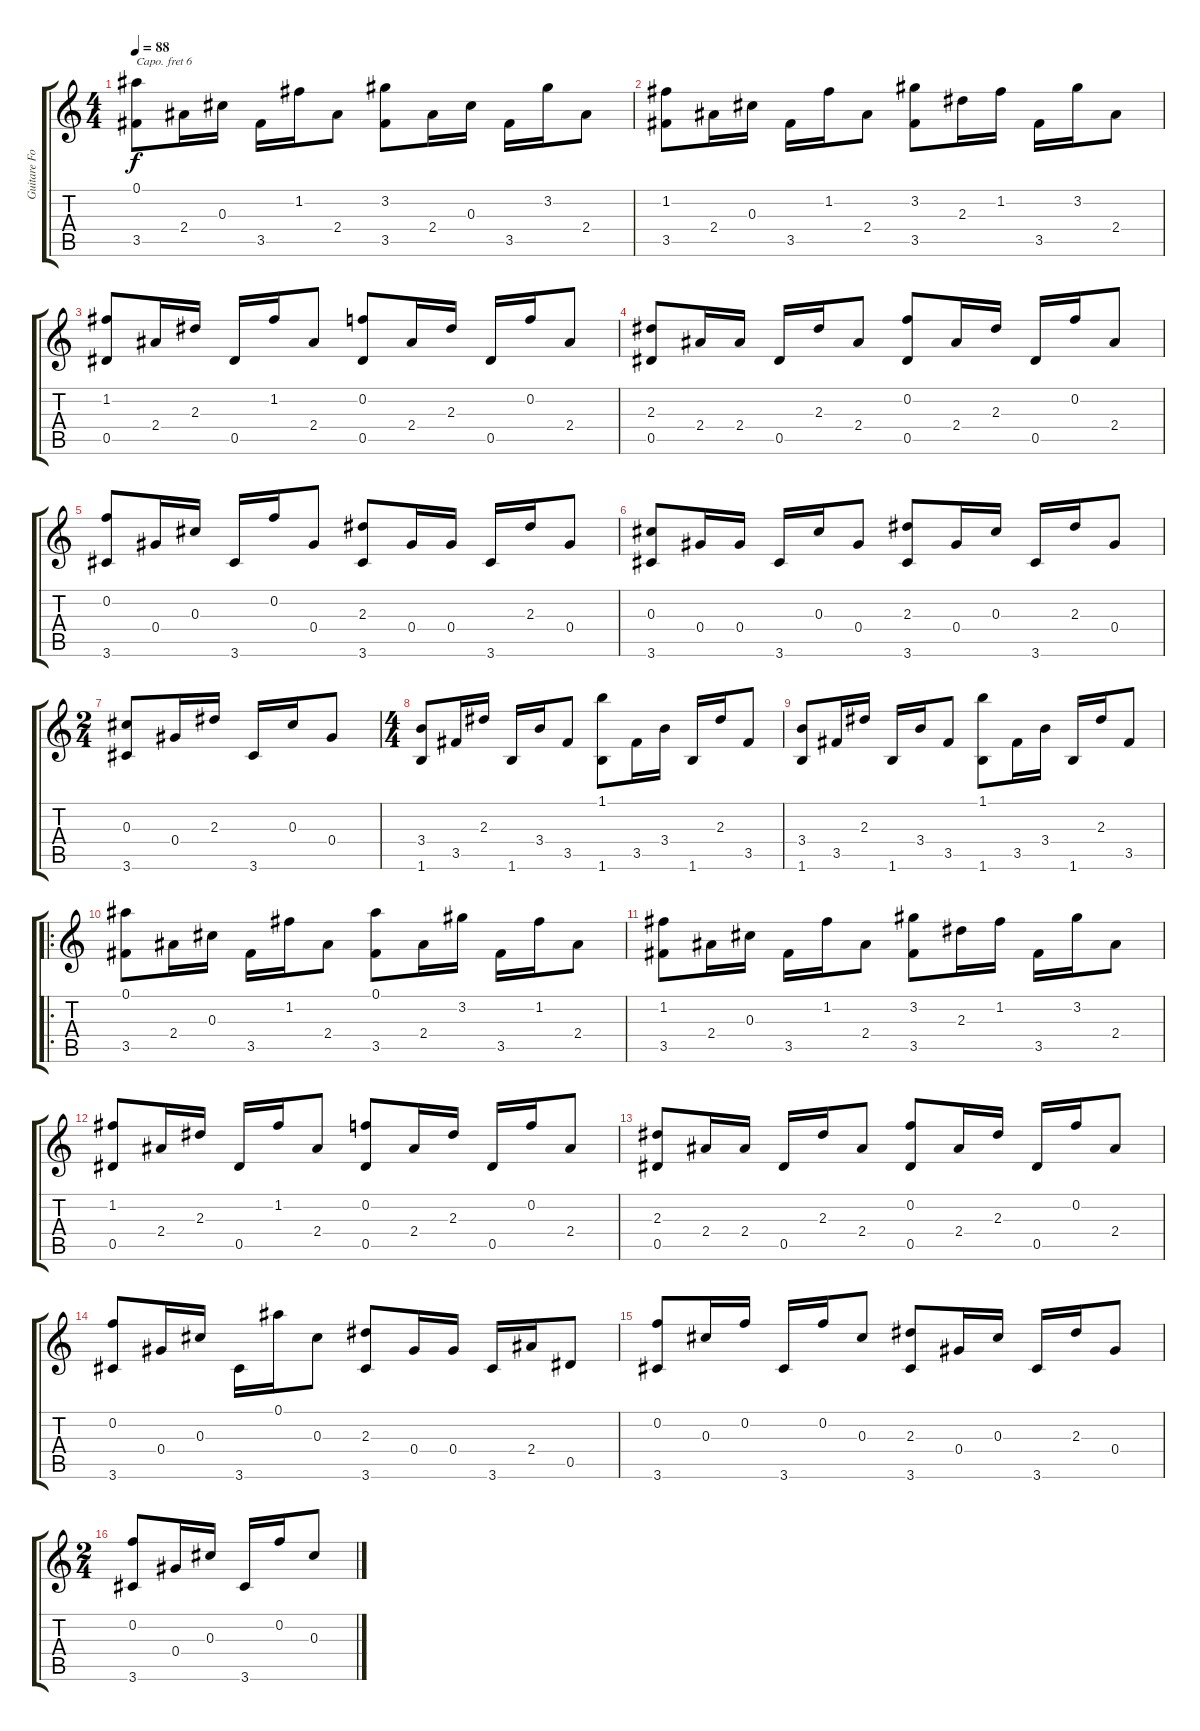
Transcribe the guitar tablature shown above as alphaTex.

\track ("Guitare Folk" "Guitare Fo") {instrument acousticguitarsteel}
\staff {score tabs}
\capo 6
\tuning (E4 B3 G3 D3 A2 E2) {hide}
\ts (4 4)
\tempo 88
\clef g2
\ks c
(0.1 3.5).8{dy f instrument acousticguitarsteel} 2.4.16 0.3.16 3.5.16 1.2.16 2.4.8 (3.2 3.5).8 2.4.16 0.3.16 3.5.16 3.2.16 2.4.8 |
(1.2 3.5).8 2.4.16 0.3.16 3.5.16 1.2.16 2.4.8 (3.2 3.5).8 2.3.16 1.2.16 3.5.16 3.2.16 2.4.8 |
(1.2 0.5).8 2.4.16 2.3.16 0.5.16 1.2.16 2.4.8 (0.2 0.5).8 2.4.16 2.3.16 0.5.16 0.2.16 2.4.8 |
(2.3 0.5).8 2.4.16 2.4.16 0.5.16 2.3.16 2.4.8 (0.2 0.5).8 2.4.16 2.3.16 0.5.16 0.2.16 2.4.8 |
(0.2 3.6).8 0.4.16 0.3.16 3.6.16 0.2.16 0.4.8 (2.3 3.6).8 0.4.16 0.4.16 3.6.16 2.3.16 0.4.8 |
(0.3 3.6).8 0.4.16 0.4.16 3.6.16 0.3.16 0.4.8 (2.3 3.6).8 0.4.16 0.3.16 3.6.16 2.3.16 0.4.8 |
\ts (2 4)
(0.3 3.6).8 0.4.16 2.3.16 3.6.16 0.3.16 0.4.8 |
\ts (4 4)
(3.4 1.6).8 3.5.16 2.3.16 1.6.16 3.4.16 3.5.8 (1.1 1.6).8 3.5.16 3.4.16 1.6.16 2.3.16 3.5.8 |
(3.4 1.6).8 3.5.16 2.3.16 1.6.16 3.4.16 3.5.8 (1.1 1.6).8 3.5.16 3.4.16 1.6.16 2.3.16 3.5.8 |
\ro
(0.1 3.5).8 2.4.16 0.3.16 3.5.16 1.2.16 2.4.8 (0.1 3.5).8 2.4.16 3.2.16 3.5.16 1.2.16 2.4.8 |
(1.2 3.5).8 2.4.16 0.3.16 3.5.16 1.2.16 2.4.8 (3.2 3.5).8 2.3.16 1.2.16 3.5.16 3.2.16 2.4.8 |
(1.2 0.5).8 2.4.16 2.3.16 0.5.16 1.2.16 2.4.8 (0.2 0.5).8 2.4.16 2.3.16 0.5.16 0.2.16 2.4.8 |
(2.3 0.5).8 2.4.16 2.4.16 0.5.16 2.3.16 2.4.8 (0.2 0.5).8 2.4.16 2.3.16 0.5.16 0.2.16 2.4.8 |
(0.2 3.6).8 0.4.16 0.3.16 3.6.16 0.1.16 0.3.8 (2.3 3.6).8 0.4.16 0.4.16 3.6.16 2.4.16 0.5.8 |
(0.2 3.6).8 0.3.16 0.2.16 3.6.16 0.2.16 0.3.8 (2.3 3.6).8 0.4.16 0.3.16 3.6.16 2.3.16 0.4.8 |
\ts (2 4)
(0.2 3.6).8 0.4.16 0.3.16 3.6.16 0.2.16 0.3.8
